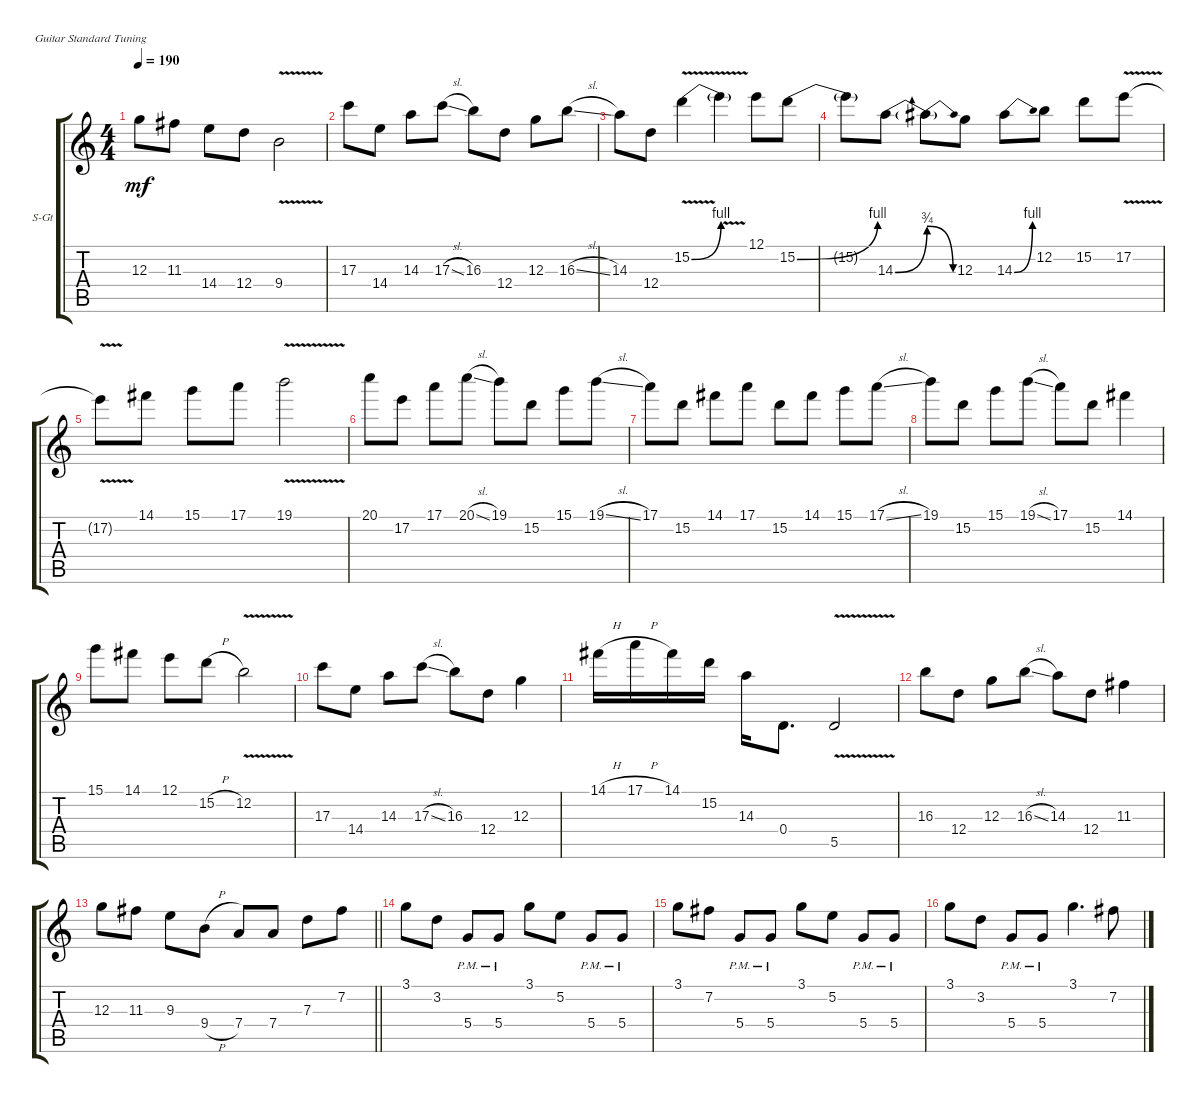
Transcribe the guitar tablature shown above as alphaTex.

\defaultSystemsLayout 4
\bracketExtendMode groupsimilarinstruments
\firstSystemTrackNameOrientation horizontal
\otherSystemsTrackNameOrientation horizontal
\track ("Steel Guitar" "S-Gt") {instrument acousticguitarsteel}
\staff {score tabs}
\tuning (E4 B3 G3 D3 A2 E2)
\ts (4 4)
\tempo 190
\clef g2
\ks c
12.3.8{dy mf} 11.3.8 14.4.8 12.4.8 9.4{v}.2 |
17.3.8 14.4.8 14.3.8 17.3{sl}.8 16.3.8 12.4.8 12.3.8 16.3{sl}.8 |
14.3.8 12.4.8 15.2{be (bend 0 0 15 4) v}.4 15.2{v t}.4 12.1.8 15.2{be (bend 0 0 15 4)}.8 |
15.2{t}.8 14.3{be (bend 0 0 15 3)}.8 14.3{be (release 0 3 15 0) t}.8 12.3.8 14.3{be (bend 0 0 15 4)}.8 12.2.8 15.2.8 17.2{v}.8 |
17.2{v t}.8 14.1.8 15.1.8 17.1.8 19.1{v}.2 |
20.1.8 17.2.8 17.1.8 20.1{sl}.8 19.1.8 15.2.8 15.1.8 19.1{sl}.8 |
17.1.8 15.2.8 14.1.8 17.1.8 15.2.8 14.1.8 15.1.8 17.1{sl}.8 |
19.1.8 15.2.8 15.1.8 19.1{sl}.8 17.1.8 15.2.8 14.1.4 |
15.1.8 14.1.8 12.1.8 15.2{h}.8 12.2{v}.2 |
17.3.8 14.4.8 14.3.8 17.3{sl}.8 16.3.8 12.4.8 12.3.4 |
14.1{h}.16 17.1{h}.16 14.1.16 15.2.16 14.3.16 0.4.8{d} 5.5{v}.2 |
16.3.8 12.4.8 12.3.8 16.3{sl}.8 14.3.8 12.4.8 11.3.4 |
\barLineRight lightlight
12.3.8 11.3.8 9.3.8 9.4{h}.8 7.4.8 7.4.8 7.3.8 7.2.8 |
3.1.8 3.2.8 5.4{pm}.8 5.4{pm}.8 3.1.8 5.2.8 5.4{pm}.8 5.4{pm}.8 |
3.1.8 7.2.8 5.4{pm}.8 5.4{pm}.8 3.1.8 5.2.8 5.4{pm}.8 5.4{pm}.8 |
3.1.8 3.2.8 5.4{pm}.8 5.4{pm}.8 3.1.4{d} 7.2.8
